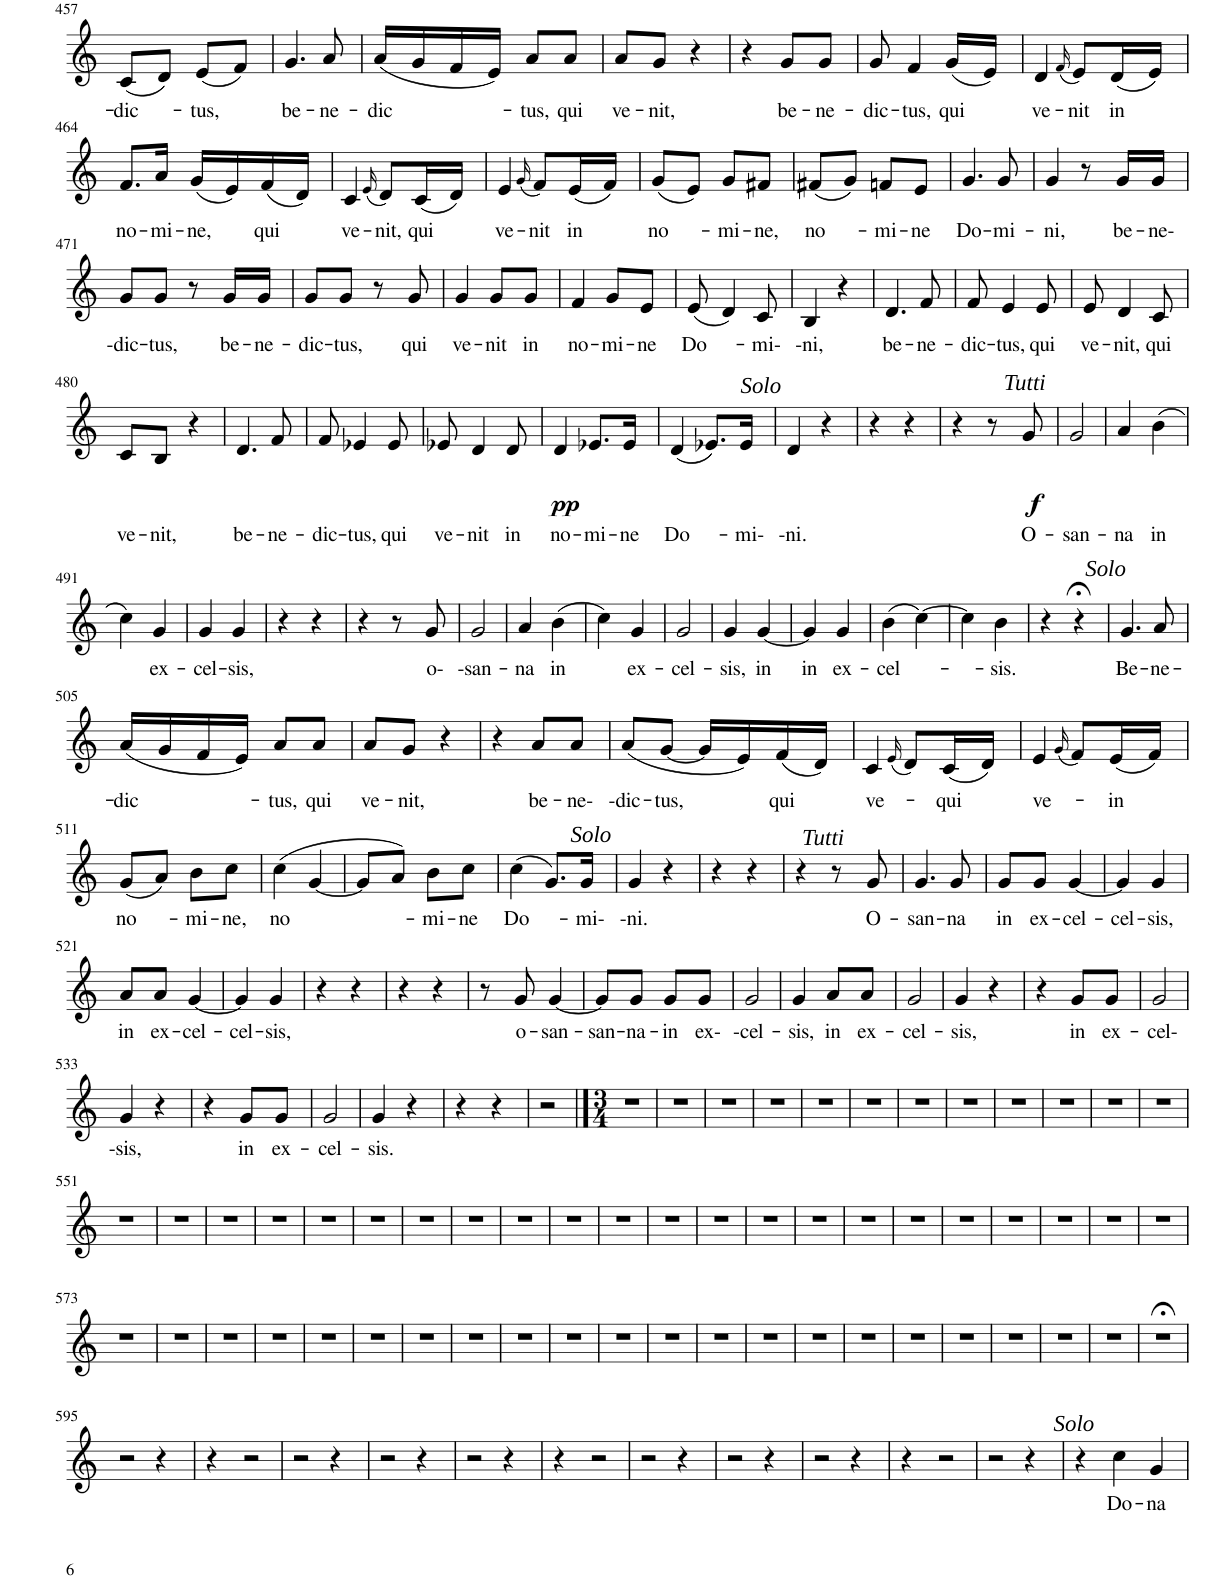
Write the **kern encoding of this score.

**kern	**text	**dynam
*part1	*part1	*part1
*staff1	*staff1	*staff1
*I"Alt	*	*
!!LO:PB:g=z
*clefG2	*	*
*k[]	*	*
*M2/4	*	*
=457	=457	=457
!	!LO:LY:b	!
(8c/L	dic	.
8d/J)	.	.
!	!LO:LY:b	!
(8e/L	tus,	.
8f/J)	.	.
=458	=458	=458
!	!LO:LY:b	!
4.g/	be-	.
!	!LO:LY:b	!
8a/	ne-	.
=459	=459	=459
!	!LO:LY:b	!
(16a/LL	dic	.
16g/	.	.
16f/	.	.
16e/JJ)	.	.
!	!LO:LY:b	!
8a/L	tus,	.
!	!LO:LY:b	!
8a/J	qui	.
=460	=460	=460
!	!LO:LY:b	!
8a/L	ve-	.
!	!LO:LY:b	!
8g/J	nit,	.
4r	.	.
=461	=461	=461
4r	.	.
!	!LO:LY:b	!
8g/L	be-	.
!	!LO:LY:b	!
8g/J	ne-	.
=462	=462	=462
!	!LO:LY:b	!
8g/	dic-	.
!	!LO:LY:b	!
4f/	tus,	.
!	!LO:LY:b	!
(16g/LL	qui	.
16e/JJ)	.	.
=463	=463	=463
!	!LO:LY:b	!
4d/	ve-	.
(16qf/	.	.
!	!LO:LY:b	!
8e/L)	nit	.
!	!LO:LY:b	!
(16d/L	in	.
16e/JJ)	.	.
!!LO:LB:g=z
=464	=464	=464
!	!LO:LY:b	!
8.f/L	no-	.
!	!LO:LY:b	!
16a/Jk	mi-	.
!	!LO:LY:b	!
(16g/LL	ne,	.
16e/)	.	.
!	!LO:LY:b	!
(16f/	qui	.
16d/JJ)	.	.
=465	=465	=465
!	!LO:LY:b	!
4c/	ve-	.
(16qe/	.	.
!	!LO:LY:b	!
8d/L)	nit,	.
!	!LO:LY:b	!
(16c/L	qui	.
16d/JJ)	.	.
=466	=466	=466
!	!LO:LY:b	!
4e/	ve-	.
(16qg/	.	.
!	!LO:LY:b	!
8f/L)	nit	.
!	!LO:LY:b	!
(16e/L	in	.
16f/JJ)	.	.
=467	=467	=467
!	!LO:LY:b	!
(8g/L	no	.
8e/J)	.	.
!	!LO:LY:b	!
8g/L	mi-	.
!	!LO:LY:b	!
8f#X/J	ne,	.
=468	=468	=468
!	!LO:LY:b	!
(8f#X/L	no	.
8g/J)	.	.
!	!LO:LY:b	!
8fn/L	mi-	.
!	!LO:LY:b	!
8e/J	ne	.
=469	=469	=469
!	!LO:LY:b	!
4.g/	Do-	.
!	!LO:LY:b	!
8g/	mi-	.
=470	=470	=470
!	!LO:LY:b	!
4g/	ni,	.
8r	.	.
!	!LO:LY:b	!
16g/LL	be-	.
!	!LO:LY:b	!
16g/JJ	ne-	.
!!LO:LB:g=z
=471	=471	=471
!	!LO:LY:b	!
8g/L	-dic-	.
!	!LO:LY:b	!
8g/J	tus,	.
8r	.	.
!	!LO:LY:b	!
16g/LL	be-	.
!	!LO:LY:b	!
16g/JJ	ne-	.
=472	=472	=472
!	!LO:LY:b	!
8g/L	dic-	.
!	!LO:LY:b	!
8g/J	tus,	.
8r	.	.
!	!LO:LY:b	!
8g/	qui	.
=473	=473	=473
!	!LO:LY:b	!
4g/	ve-	.
!	!LO:LY:b	!
8g/L	nit	.
!	!LO:LY:b	!
8g/J	in	.
=474	=474	=474
!	!LO:LY:b	!
4f/	no-	.
!	!LO:LY:b	!
8g/L	mi-	.
!	!LO:LY:b	!
8e/J	ne	.
=475	=475	=475
!	!LO:LY:b	!
(8e/	Do	.
4d/)	.	.
!	!LO:LY:b	!
8c/	mi-	.
=476	=476	=476
!	!LO:LY:b	!
4B/	-ni,	.
4r	.	.
=477	=477	=477
!	!LO:LY:b	!
4.d/	be-	.
!	!LO:LY:b	!
8f/	ne-	.
=478	=478	=478
!	!LO:LY:b	!
8f/	dic-	.
!	!LO:LY:b	!
4e/	tus,	.
!	!LO:LY:b	!
8e/	qui	.
=479	=479	=479
!	!LO:LY:b	!
8e/	ve-	.
!	!LO:LY:b	!
4d/	nit,	.
!	!LO:LY:b	!
8c/	qui	.
!!LO:LB:g=z
=480	=480	=480
!	!LO:LY:b	!
8c/L	ve-	.
!	!LO:LY:b	!
8B/J	nit,	.
4r	.	.
=481	=481	=481
!	!LO:LY:b	!
4.d/	be-	.
!	!LO:LY:b	!
8f/	ne-	.
=482	=482	=482
!	!LO:LY:b	!
8f/	dic-	.
!	!LO:LY:b	!
4e-X/	tus,	.
!	!LO:LY:b	!
8e-/	qui	.
=483	=483	=483
!	!LO:LY:b	!
8e-X/	ve-	.
!	!LO:LY:b	!
4d/	nit	.
!	!LO:LY:b	!
8d/	in	.
=484	=484	=484
!	!LO:LY:b	!LO:DY:b
4d/	no-	pp
!	!LO:LY:b	!
8.e-X/L	mi-	.
!	!LO:LY:b	!
16e-/Jk	ne	.
=485	=485	=485
!	!LO:LY:b	!
(4d/	Do	.
8.e-X/L)	.	.
!	!LO:LY:b	!
16e-/Jk	mi-	.
=486	=486	=486
!LO:TX:a:i:t=Solo	!	!
!	!LO:LY:b	!
4d/	-ni.	.
4r	.	.
=487	=487	=487
4r	.	.
4r	.	.
=488	=488	=488
4r	.	.
8r	.	.
!LO:TX:a:i:t=Tutti	!	!
!	!LO:LY:b	!LO:DY:b
8g/	O-	f
=489	=489	=489
!	!LO:LY:b	!
2g/	san-	.
=490	=490	=490
!	!LO:LY:b	!
4a/	na	.
!	!LO:LY:b	!
(4b\	in	.
!!LO:LB:g=z
=491	=491	=491
4cc\)	.	.
!	!LO:LY:b	!
4g/	ex-	.
=492	=492	=492
!	!LO:LY:b	!
4g/	cel-	.
!	!LO:LY:b	!
4g/	sis,	.
=493	=493	=493
4r	.	.
4r	.	.
=494	=494	=494
4r	.	.
8r	.	.
!	!LO:LY:b	!
8g/	o-	.
=495	=495	=495
!	!LO:LY:b	!
2g/	-san-	.
=496	=496	=496
!	!LO:LY:b	!
4a/	na	.
!	!LO:LY:b	!
(4b\	in	.
=497	=497	=497
4cc\)	.	.
!	!LO:LY:b	!
4g/	ex-	.
=498	=498	=498
!	!LO:LY:b	!
2g/	cel-	.
=499	=499	=499
!	!LO:LY:b	!
4g/	sis,	.
!	!LO:LY:b	!
[4g/	in	.
=500	=500	=500
!	!LO:LY:b	!
4g/]	in	.
!	!LO:LY:b	!
4g/	ex-	.
=501	=501	=501
!	!LO:LY:b	!
(4b\	cel	.
[4cc\)	.	.
=502	=502	=502
4cc\]	.	.
!	!LO:LY:b	!
4b\	sis.	.
=503	=503	=503
4r	.	.
4r;<	.	.
=504	=504	=504
!LO:TX:a:i:t=Solo	!	!
!	!LO:LY:b	!
4.g/	Be-	.
!	!LO:LY:b	!
8a/	ne-	.
!!LO:LB:g=z
=505	=505	=505
!	!LO:LY:b	!
(16a/LL	dic	.
16g/	.	.
16f/	.	.
16e/JJ)	.	.
!	!LO:LY:b	!
8a/L	tus,	.
!	!LO:LY:b	!
8a/J	qui	.
=506	=506	=506
!	!LO:LY:b	!
8a/L	ve-	.
!	!LO:LY:b	!
8g/J	nit,	.
4r	.	.
=507	=507	=507
4r	.	.
!	!LO:LY:b	!
8a/L	be-	.
!	!LO:LY:b	!
8a/J	ne-	.
=508	=508	=508
!	!LO:LY:b	!
(8a/L	-dic-	.
!	!LO:LY:b	!
[8g/J	tus,	.
16g/LL]	.	.
16e/)	.	.
!	!LO:LY:b	!
(16f/	qui	.
16d/JJ)	.	.
=509	=509	=509
!	!LO:LY:b	!
4c/	ve-	.
(16qe/	.	.
8d/L)	.	.
!	!LO:LY:b	!
(16c/L	qui	.
16d/JJ)	.	.
=510	=510	=510
!	!LO:LY:b	!
4e/	ve-	.
(16qg/	.	.
8f/L)	.	.
!	!LO:LY:b	!
(16e/L	in	.
16f/JJ)	.	.
!!LO:LB:g=z
=511	=511	=511
!	!LO:LY:b	!
(8g/L	no	.
8a/J)	.	.
!	!LO:LY:b	!
8b\L	mi-	.
!	!LO:LY:b	!
8cc\J	ne,	.
=512	=512	=512
!	!LO:LY:b	!
(4cc\	no	.
[4g/	.	.
=513	=513	=513
8g/L]	.	.
8a/J)	.	.
!	!LO:LY:b	!
8b\L	mi-	.
!	!LO:LY:b	!
8cc\J	ne	.
=514	=514	=514
!	!LO:LY:b	!
(4cc\	Do	.
8.g/L)	.	.
!	!LO:LY:b	!
16g/Jk	mi-	.
=515	=515	=515
!LO:TX:a:i:t=Solo	!	!
!	!LO:LY:b	!
4g/	-ni.	.
4r	.	.
=516	=516	=516
4r	.	.
4r	.	.
=517	=517	=517
4r	.	.
8r	.	.
!LO:TX:a:i:t=Tutti	!	!
!	!LO:LY:b	!
8g/	O-	.
=518	=518	=518
!	!LO:LY:b	!
4.g/	san-	.
!	!LO:LY:b	!
8g/	na	.
=519	=519	=519
!	!LO:LY:b	!
8g/L	in	.
!	!LO:LY:b	!
8g/J	ex-	.
!	!LO:LY:b	!
[4g/	cel-	.
=520	=520	=520
!	!LO:LY:b	!
4g/]	cel-	.
!	!LO:LY:b	!
4g/	sis,	.
!!LO:LB:g=z
=521	=521	=521
!	!LO:LY:b	!
8a/L	in	.
!	!LO:LY:b	!
8a/J	ex-	.
!	!LO:LY:b	!
[4g/	cel-	.
=522	=522	=522
!	!LO:LY:b	!
4g/]	cel-	.
!	!LO:LY:b	!
4g/	sis,	.
=523	=523	=523
4r	.	.
4r	.	.
=524	=524	=524
4r	.	.
4r	.	.
=525	=525	=525
8r	.	.
!	!LO:LY:b	!
8g/	o-	.
!	!LO:LY:b	!
[4g/	san-	.
=526	=526	=526
!	!LO:LY:b	!
8g/L]	san-	.
!	!LO:LY:b	!
8g/J	na-	.
!	!LO:LY:b	!
8g/L	in	.
!	!LO:LY:b	!
8g/J	ex-	.
=527	=527	=527
!	!LO:LY:b	!
2g/	-cel-	.
=528	=528	=528
!	!LO:LY:b	!
4g/	sis,	.
!	!LO:LY:b	!
8a/L	in	.
!	!LO:LY:b	!
8a/J	ex-	.
=529	=529	=529
!	!LO:LY:b	!
2g/	cel-	.
=530	=530	=530
!	!LO:LY:b	!
4g/	sis,	.
4r	.	.
=531	=531	=531
4r	.	.
!	!LO:LY:b	!
8g/L	in	.
!	!LO:LY:b	!
8g/J	ex-	.
=532	=532	=532
!	!LO:LY:b	!
2g/	cel-	.
!!LO:LB:g=z
=533	=533	=533
!	!LO:LY:b	!
4g/	-sis,	.
4r	.	.
=534	=534	=534
4r	.	.
!	!LO:LY:b	!
8g/L	in	.
!	!LO:LY:b	!
8g/J	ex-	.
=535	=535	=535
!	!LO:LY:b	!
2g/	cel-	.
=536	=536	=536
!	!LO:LY:b	!
4g/	sis.	.
4r	.	.
=537	=537	=537
4r	.	.
4r	.	.
=538	=538	=538
2r	.	.
=539	=539	=539
*M3/4	*	*
2.r	.	.
=540	=540	=540
2.r	.	.
=541	=541	=541
2.r	.	.
=542	=542	=542
2.r	.	.
=543	=543	=543
2.r	.	.
=544	=544	=544
2.r	.	.
=545	=545	=545
2.r	.	.
=546	=546	=546
2.r	.	.
=547	=547	=547
2.r	.	.
=548	=548	=548
2.r	.	.
=549	=549	=549
2.r	.	.
=550	=550	=550
2.r	.	.
!!LO:LB:g=z
=551	=551	=551
2.r	.	.
=552	=552	=552
2.r	.	.
=553	=553	=553
2.r	.	.
=554	=554	=554
2.r	.	.
=555	=555	=555
2.r	.	.
=556	=556	=556
2.r	.	.
=557	=557	=557
2.r	.	.
=558	=558	=558
2.r	.	.
=559	=559	=559
2.r	.	.
=560	=560	=560
2.r	.	.
=561	=561	=561
2.r	.	.
=562	=562	=562
2.r	.	.
=563	=563	=563
2.r	.	.
=564	=564	=564
2.r	.	.
=565	=565	=565
2.r	.	.
=566	=566	=566
2.r	.	.
=567	=567	=567
2.r	.	.
=568	=568	=568
2.r	.	.
=569	=569	=569
2.r	.	.
=570	=570	=570
2.r	.	.
=571	=571	=571
2.r	.	.
=572	=572	=572
2.r	.	.
!!LO:LB:g=z
=573	=573	=573
2.r	.	.
=574	=574	=574
2.r	.	.
=575	=575	=575
2.r	.	.
=576	=576	=576
2.r	.	.
=577	=577	=577
2.r	.	.
=578	=578	=578
2.r	.	.
=579	=579	=579
2.r	.	.
=580	=580	=580
2.r	.	.
=581	=581	=581
2.r	.	.
=582	=582	=582
2.r	.	.
=583	=583	=583
2.r	.	.
=584	=584	=584
2.r	.	.
=585	=585	=585
2.r	.	.
=586	=586	=586
2.r	.	.
=587	=587	=587
2.r	.	.
=588	=588	=588
2.r	.	.
=589	=589	=589
2.r	.	.
=590	=590	=590
2.r	.	.
=591	=591	=591
2.r	.	.
=592	=592	=592
2.r	.	.
=593	=593	=593
2.r	.	.
=594	=594	=594
2.r;<	.	.
!!LO:LB:g=z
=595	=595	=595
2r	.	.
4r	.	.
=596	=596	=596
4r	.	.
2r	.	.
=597	=597	=597
2r	.	.
4r	.	.
=598	=598	=598
2r	.	.
4r	.	.
=599	=599	=599
2r	.	.
4r	.	.
=600	=600	=600
4r	.	.
2r	.	.
=601	=601	=601
2r	.	.
4r	.	.
=602	=602	=602
2r	.	.
4r	.	.
=603	=603	=603
2r	.	.
4r	.	.
=604	=604	=604
4r	.	.
2r	.	.
=605	=605	=605
2r	.	.
4r	.	.
=606	=606	=606
4r	.	.
!LO:TX:a:i:t=Solo	!	!
!	!LO:LY:b	!
4cc\	Do-	.
!	!LO:LY:b	!
4g/	na	.
=	=	=
*-	*-	*-
